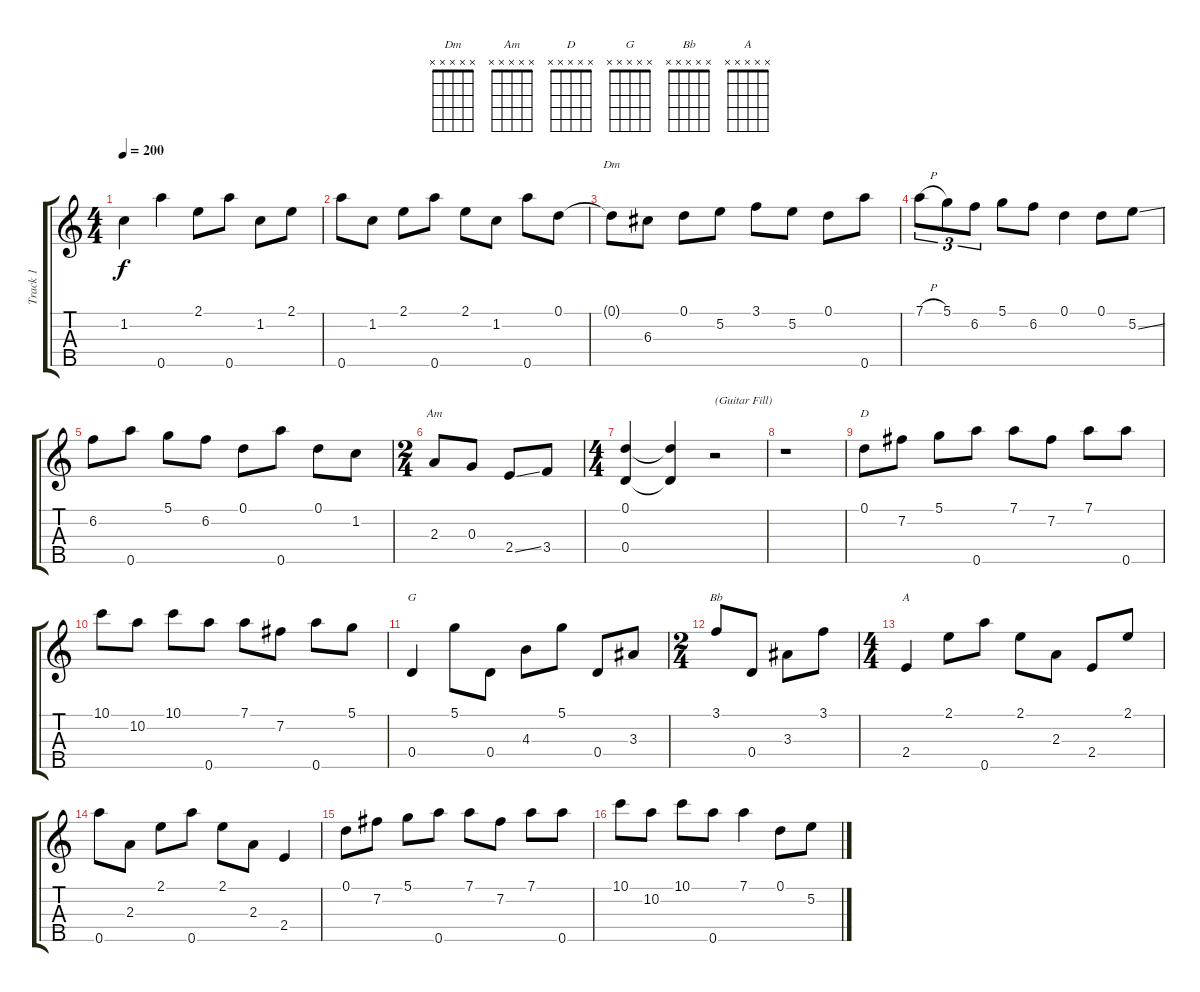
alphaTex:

\track ("Track 1" "Track 1") {instrument banjo}
\staff {score tabs}
\tuning (D4 B3 G3 D3 A4) {hide}
\displaytranspose 12
\chord ("Dm" x x x x x) {firstfret 0}
\chord ("Am" x x x x x) {firstfret 0}
\chord ("D" x x x x x) {firstfret 0}
\chord ("G" x x x x x) {firstfret 0}
\chord ("Bb" x x x x x) {firstfret 0}
\chord ("A" x x x x x) {firstfret 0}
\ts (4 4)
\tempo 200
\clef g2
\ks c
1.2.4{dy f} 0.5.4 2.1.8 0.5.8 1.2.8 2.1.8 |
0.5.8 1.2.8 2.1.8 0.5.8 2.1.8 1.2.8 0.5.8 0.1.8 |
0.1{t}.8{ch "Dm"} 6.3.8 0.1.8 5.2.8 3.1.8 5.2.8 0.1.8 0.5.8 |
7.1{h}.8{tu (3 2)} 5.1.8{tu (3 2)} 6.2.8{tu (3 2)} 5.1.8 6.2.8 0.1.4 0.1.8 5.2{ss}.8 |
6.2.8 0.5.8 5.1.8 6.2.8 0.1.8 0.5.8 0.1.8 1.2.8 |
\ts (2 4)
2.3.8{ch "Am"} 0.3.8 2.4{ss}.8 3.4.8 |
\ts (4 4)
(0.1 0.4).4 (0.1{t} 0.4{t}).4 r.2{txt "(Guitar Fill)"} |
r.1 |
0.1.8{ch "D"} 7.2.8 5.1.8 0.5.8 7.1.8 7.2.8 7.1.8 0.5.8 |
10.1.8 10.2.8 10.1.8 0.5.8 7.1.8 7.2.8 0.5.8 5.1.8 |
0.4.4{ch "G"} 5.1.8 0.4.8 4.3.8 5.1.8 0.4.8 3.3.8 |
\ts (2 4)
3.1.8{ch "Bb"} 0.4.8 3.3.8 3.1.8 |
\ts (4 4)
2.4.4{ch "A"} 2.1.8 0.5.8 2.1.8 2.3.8 2.4.8 2.1.8 |
0.5.8 2.3.8 2.1.8 0.5.8 2.1.8 2.3.8 2.4.4 |
0.1.8 7.2.8 5.1.8 0.5.8 7.1.8 7.2.8 7.1.8 0.5.8 |
10.1.8 10.2.8 10.1.8 0.5.8 7.1.4 0.1.8 5.2{ss}.8
